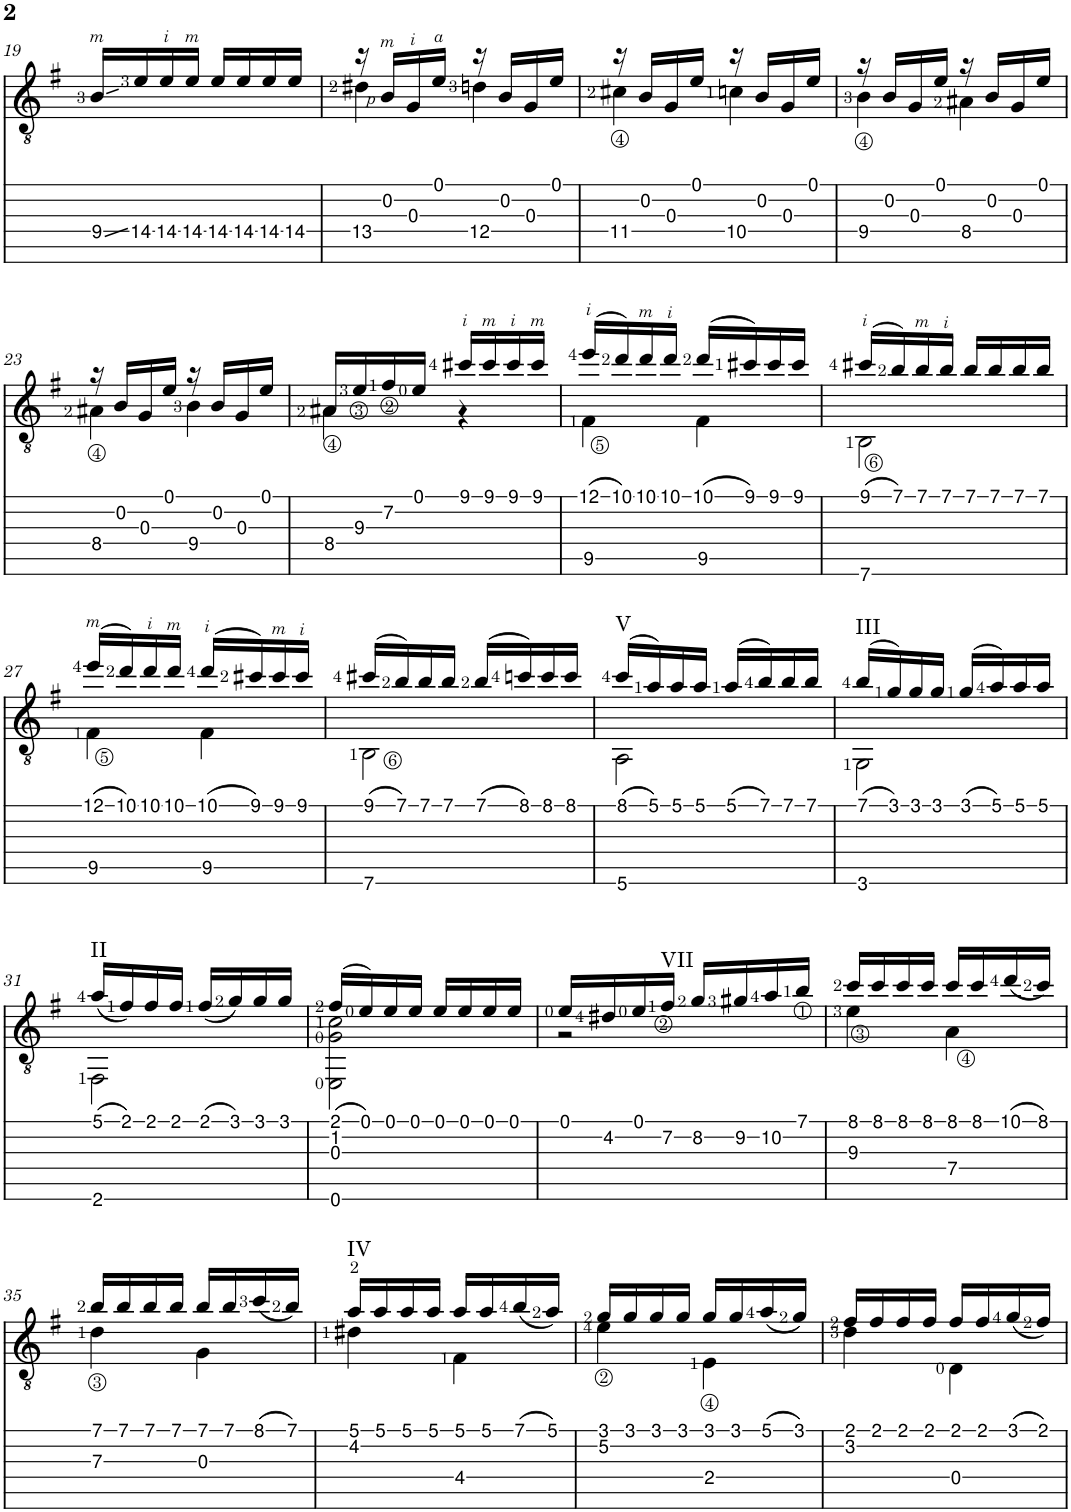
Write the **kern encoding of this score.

**kern	**kern
*part1	*part1
*staff2	*staff1
*I"Guitar	*
!!LO:PB:g=z
*	*clefGv2
*k[f#]	*k[f#]
*e:	*e:
*M2/4	*M2/4
=19	=19
16BLL	16B/LL
16eJ	16e/
16eL	16e/
16eJJ	16e/JJ
16eLL	16e/LL
16eJ	16e/
16eL	16e/
16eJJ	16e/JJ
=20	=20
*^	*^
16r	4d#X	16r	4d#X\
16BLL	.	16B/LL	.
16G	.	16G/	.
16eJJ	.	16e/JJ	.
16r	4dn	16r	4dn\
16BLL	.	16B/LL	.
16G	.	16G/	.
16eJJ	.	16e/JJ	.
=21	=21	=21	=21
16r	4c#X	16r	4c#X\
16BLL	.	16B/LL	.
16G	.	16G/	.
16eJJ	.	16e/JJ	.
16r	4cn	16r	4cn\
16BLL	.	16B/LL	.
16G	.	16G/	.
16eJJ	.	16e/JJ	.
=22	=22	=22	=22
16r	4B	16r	4B\
16BLL	.	16B/LL	.
16G	.	16G/	.
16eJJ	.	16e/JJ	.
16r	4A#X	16r	4A#X\
16BLL	.	16B/LL	.
16G	.	16G/	.
16eJJ	.	16e/JJ	.
!!LO:LB:g=z	!!
=23	=23	=23	=23
16r	4A#X	16r	4A#X\
16BLL	.	16B/LL	.
16G	.	16G/	.
16eJJ	.	16e/JJ	.
16r	4B	16r	4B\
16BLL	.	16B/LL	.
16G	.	16G/	.
16eJJ	.	16e/JJ	.
=24	=24	=24	=24
16A#XLL	4A#	16A#X/LL	4A#\
16eJ	.	16e/	.
16f#L	.	16f#/	.
16eJJ	.	16e/JJ	.
16cc#XLL	4r	16cc#X/LL	4r
16cc#J	.	16cc#/	.
16cc#L	.	16cc#/	.
16cc#JJ	.	16cc#/JJ	.
=25	=25	=25	=25
16eeLL	4F#	(16ee/LL	4F#\
16ddJ	.	16dd/)	.
16ddL	.	16dd/	.
16ddJJ	.	16dd/JJ	.
16ddLL	4F#	(16dd/LL	4F#\
16cc#XJ	.	16cc#X/)	.
16cc#L	.	16cc#/	.
16cc#JJ	.	16cc#/JJ	.
=26	=26	=26	=26
16cc#XLL	2BB	(16cc#X/LL	2BB\
16bJ	.	16b/)	.
16bL	.	16b/	.
16bJJ	.	16b/JJ	.
16bLL	.	16b/LL	.
16bJ	.	16b/	.
16bL	.	16b/	.
16bJJ	.	16b/JJ	.
!!LO:LB:g=z	!!
=27	=27	=27	=27
16eeLL	4F#	(16ee/LL	4F#\
16ddJ	.	16dd/)	.
16ddL	.	16dd/	.
16ddJJ	.	16dd/JJ	.
16ddLL	4F#	(16dd/LL	4F#\
16cc#XJ	.	16cc#X/)	.
16cc#L	.	16cc#/	.
16cc#JJ	.	16cc#/JJ	.
=28	=28	=28	=28
16cc#XLL	2BB	(16cc#X/LL	2BB\
16bJ	.	16b/)	.
16bL	.	16b/	.
16bJJ	.	16b/JJ	.
16bLL	.	(16b/LL	.
16ccnJ	.	16ccn/)	.
16ccL	.	16cc/	.
16ccJJ	.	16cc/JJ	.
=29	=29	=29	=29
!	!	!LO:TX:a:t=V	!
16ccLL	2AA	(16cc/LL	2AA\
16aJ	.	16a/)	.
16aL	.	16a/	.
16aJJ	.	16a/JJ	.
16aLL	.	(16a/LL	.
16bJ	.	16b/)	.
16bL	.	16b/	.
16bJJ	.	16b/JJ	.
=30	=30	=30	=30
!	!	!LO:TX:a:t=III	!
16bLL	2GG	(16b/LL	2GG\
16gJ	.	16g/)	.
16gL	.	16g/	.
16gJJ	.	16g/JJ	.
16gLL	.	(16g/LL	.
16aJ	.	16a/)	.
16aL	.	16a/	.
16aJJ	.	16a/JJ	.
!!LO:LB:g=z	!!
=31	=31	=31	=31
!	!	!LO:TX:a:t=II	!
16aLL	2FF#	(<16a/LL	2FF#\
16f#J	.	16f#/)	.
16f#L	.	16f#/	.
16f#JJ	.	16f#/JJ	.
16f#LL	.	(<16f#/LL	.
16gJ	.	16g/)	.
16gL	.	16g/	.
16gJJ	.	16g/JJ	.
=32	=32	=32	=32
16f#LL	2EE 2G 2c	(16f#/LL	2EE\ 2G\ 2c\
16eJ	.	16e/)	.
16eL	.	16e/	.
16eJJ	.	16e/JJ	.
16eLL	.	16e/LL	.
16eJ	.	16e/	.
16eL	.	16e/	.
16eJJ	.	16e/JJ	.
=33	=33	=33	=33
16eLL	2r	16e/LL	2r
16d#XJ	.	16d#X/	.
16eL	.	16e/	.
!	!	!LO:TX:a:t=VII	!
16f#JJ	.	16f#/JJ	.
16gLL	.	16g/LL	.
16g#XJ	.	16g#X/	.
16aL	.	16a/	.
16bJJ	.	16b</JJ	.
=34	=34	=34	=34
16ccLL	4e	16cc/LL	4e\
16ccJ	.	16cc/	.
16ccL	.	16cc/	.
16ccJJ	.	16cc/JJ	.
16ccLL	4A	16cc/LL	4A\
16ccJ	.	16cc/	.
16ddL	.	(<16dd/	.
16ccJJ	.	16cc/JJ)	.
!!LO:LB:g=z	!!
=35	=35	=35	=35
16bLL	4d	16b/LL	4d\
16bJ	.	16b/	.
16bL	.	16b/	.
16bJJ	.	16b/JJ	.
16bLL	4G	16b/LL	4G\
16bJ	.	16b/	.
16ccL	.	(<16cc/	.
16bJJ	.	16b/JJ)	.
=36	=36	=36	=36
!	!	!LO:TX:a:t=IV	!
16aLL	4d#	16a/LL	4d#X\
16aJ	.	16a/	.
16aL	.	16a/	.
16aJJ	.	16a/JJ	.
16aLL	4F#	16a/LL	4F#\
16aJ	.	16a/	.
16bL	.	(<16b/	.
16aJJ	.	16a/JJ)	.
=37	=37	=37	=37
16gLL	4e	16g/LL	4e\
16gJ	.	16g/	.
16gL	.	16g/	.
16gJJ	.	16g/JJ	.
16gLL	4E	16g/LL	4E\
16gJ	.	16g/	.
16aL	.	(<16a/	.
16gJJ	.	16g/JJ)	.
=38	=38	=38	=38
16f#LL	4d	16f#/LL	4d\
16f#J	.	16f#/	.
16f#L	.	16f#/	.
16f#JJ	.	16f#/JJ	.
16f#LL	4D	16f#/LL	4D\
16f#J	.	16f#/	.
16gL	.	(<16g/	.
16f#JJ	.	16f#/JJ)	.
*v	*v	*	*
*	*v	*v
=	=
*-	*-
